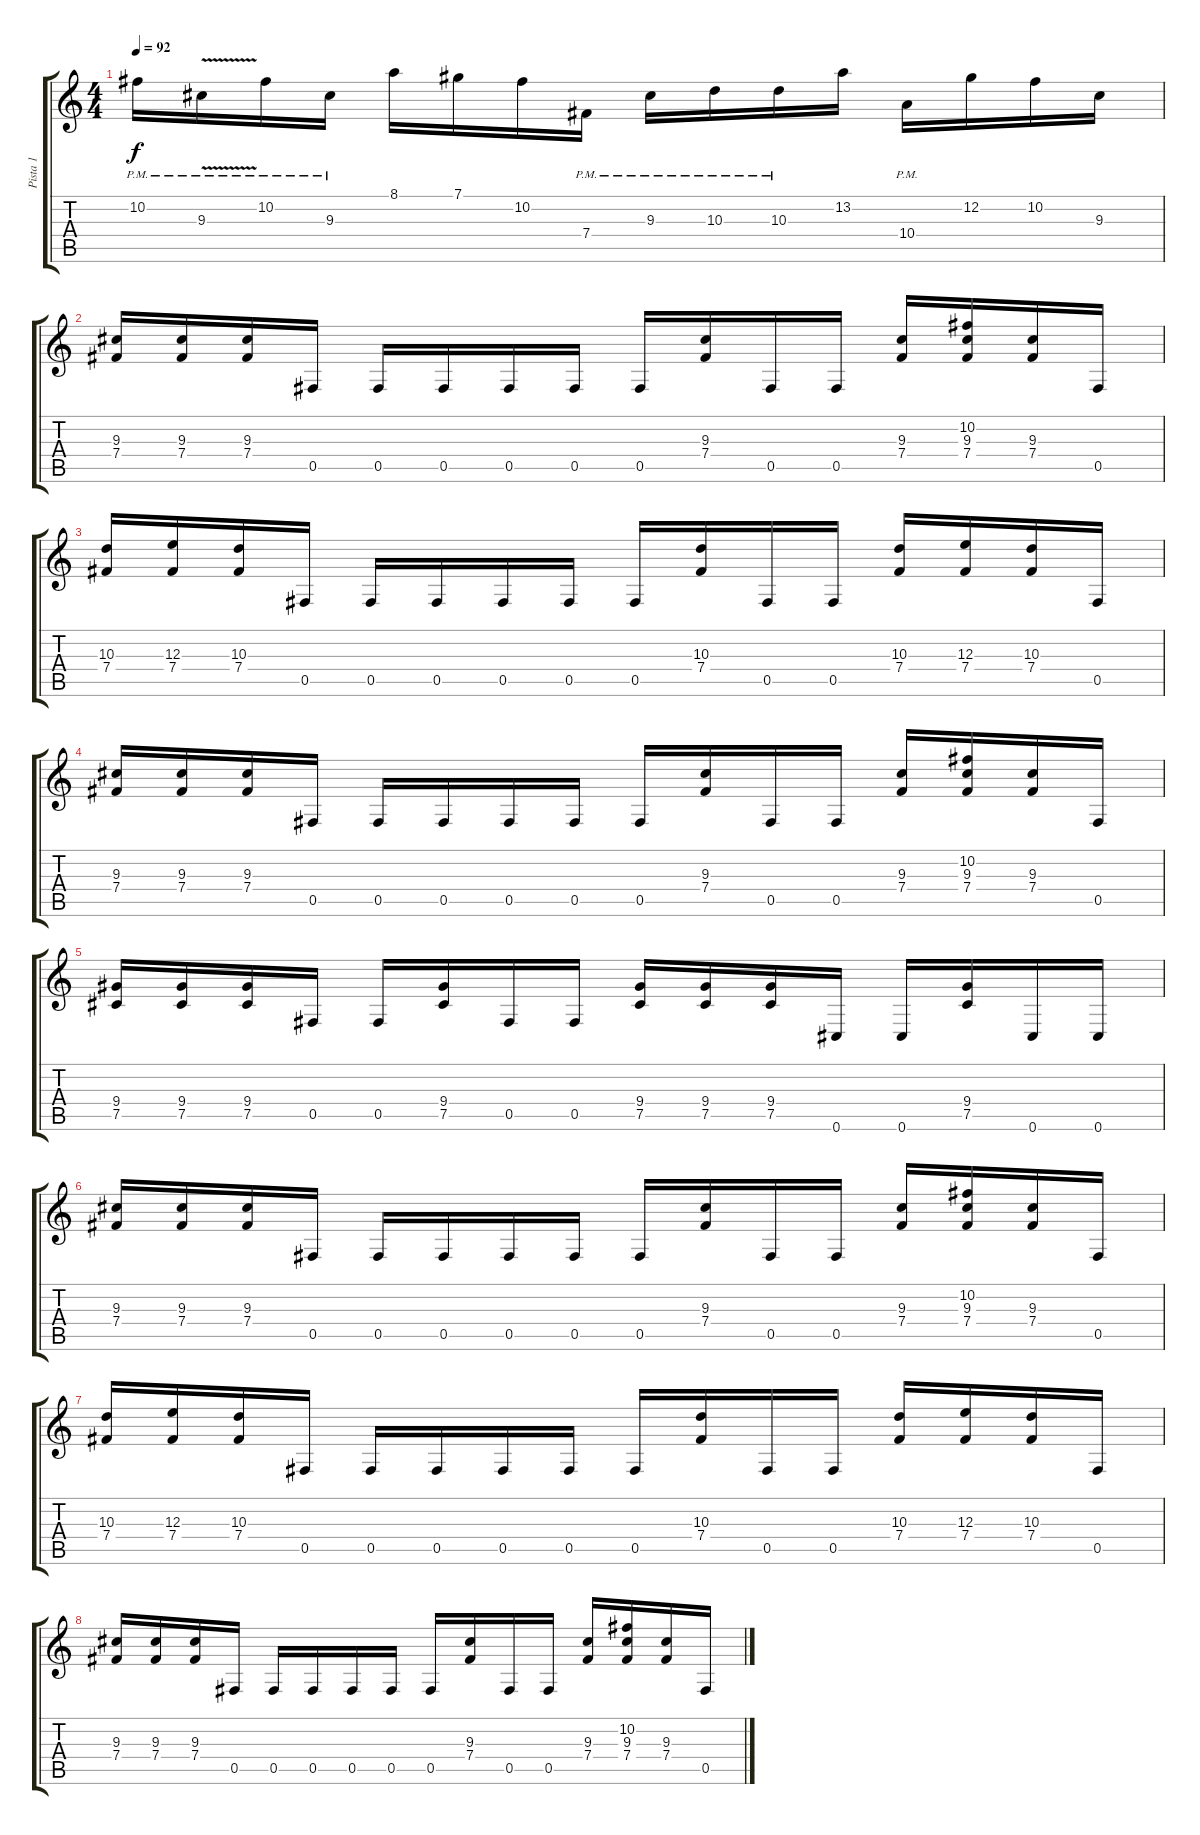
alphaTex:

\track ("Pista 1" "Pista 1") {instrument distortionguitar}
\staff {score tabs}
\tuning (Db4 Ab3 E3 B2 Gb2 Db2) {hide}
\ts (4 4)
\tempo 92
\clef g2
\ks c
10.2{pm}.16{dy f} 9.3{v pm}.16 10.2{pm}.16 9.3{pm}.16 8.1.16 7.1.16 10.2.16 7.4{pm}.16 9.3{pm}.16 10.3{pm}.16 10.3{pm}.16 13.2.16 10.4{pm}.16 12.2.16 10.2.16 9.3.16 |
(9.3 7.4).16 (9.3 7.4).16 (9.3 7.4).16 0.5.16 0.5.16 0.5.16 0.5.16 0.5.16 0.5.16 (9.3 7.4).16 0.5.16 0.5.16 (9.3 7.4).16 (10.2 9.3 7.4).16 (9.3 7.4).16 0.5.16 |
(10.3 7.4).16 (12.3 7.4).16 (10.3 7.4).16 0.5.16 0.5.16 0.5.16 0.5.16 0.5.16 0.5.16 (10.3 7.4).16 0.5.16 0.5.16 (10.3 7.4).16 (12.3 7.4).16 (10.3 7.4).16 0.5.16 |
(9.3 7.4).16 (9.3 7.4).16 (9.3 7.4).16 0.5.16 0.5.16 0.5.16 0.5.16 0.5.16 0.5.16 (9.3 7.4).16 0.5.16 0.5.16 (9.3 7.4).16 (10.2 9.3 7.4).16 (9.3 7.4).16 0.5.16 |
(9.4 7.5).16 (9.4 7.5).16 (9.4 7.5).16 0.5.16 0.5.16 (9.4 7.5).16 0.5.16 0.5.16 (9.4 7.5).16 (9.4 7.5).16 (9.4 7.5).16 0.6.16 0.6.16 (9.4 7.5).16 0.6.16 0.6.16 |
(9.3 7.4).16 (9.3 7.4).16 (9.3 7.4).16 0.5.16 0.5.16 0.5.16 0.5.16 0.5.16 0.5.16 (9.3 7.4).16 0.5.16 0.5.16 (9.3 7.4).16 (10.2 9.3 7.4).16 (9.3 7.4).16 0.5.16 |
(10.3 7.4).16 (12.3 7.4).16 (10.3 7.4).16 0.5.16 0.5.16 0.5.16 0.5.16 0.5.16 0.5.16 (10.3 7.4).16 0.5.16 0.5.16 (10.3 7.4).16 (12.3 7.4).16 (10.3 7.4).16 0.5.16 |
(9.3 7.4).16 (9.3 7.4).16 (9.3 7.4).16 0.5.16 0.5.16 0.5.16 0.5.16 0.5.16 0.5.16 (9.3 7.4).16 0.5.16 0.5.16 (9.3 7.4).16 (10.2 9.3 7.4).16 (9.3 7.4).16 0.5.16
